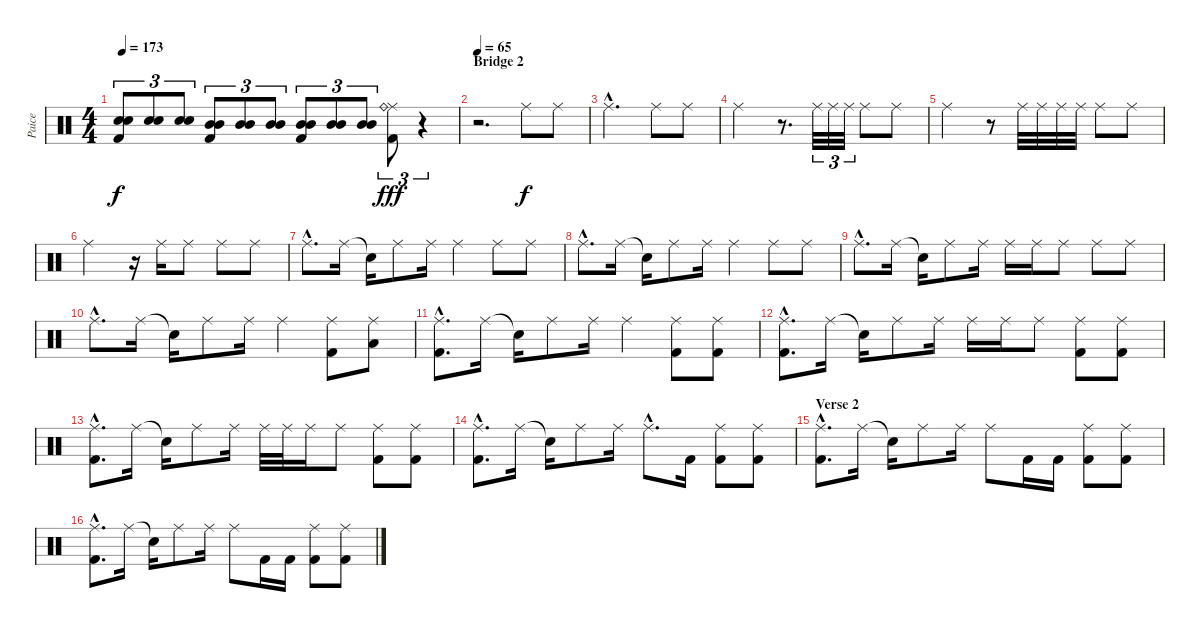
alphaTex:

\track ("Paice" "Paice") {instrument percussion}
\staff {score}
\articulation defaults
\ts (4 4)
\tempo 173
\clef neutral
\ks c
("Electric Snare (hit)" "Electric Snare (hit)" "Kick (hit) 2").8{tu (3 2) dy f} ("Electric Snare (hit)" "Electric Snare (hit)").8{tu (3 2)} ("Electric Snare (hit)" "Electric Snare (hit)").8{tu (3 2)} ("Mid Tom (hit)" "Mid Tom (hit)" "Kick (hit) 2").8{tu (3 2)} ("Mid Tom (hit)" "Mid Tom (hit)").8{tu (3 2)} ("Mid Tom (hit)" "Mid Tom (hit)").8{tu (3 2)} ("Mid Tom (hit)" "Mid Tom (hit)" "Kick (hit) 2").8{tu (3 2)} ("Mid Tom (hit)" "Mid Tom (hit)").8{tu (3 2)} ("Mid Tom (hit)" "Mid Tom (hit)").8{tu (3 2)} ("Ride (middle)" "Ride (bell)" "Kick (hit) 2").8{tu (3 2) dy fff} r.4{tu (3 2)} |
\section ("" "Bridge 2")
\tempo 65
r.2{d} "Ride (middle)".8{dy f} "Ride (middle)".8 |
"Ride (middle)"{hac}.2{d} "Ride (middle)".8 "Ride (middle)".8 |
"Ride (middle)".2 r.8{d} "Ride (middle)".32{tu (3 2)} "Ride (middle)".32{tu (3 2)} "Ride (middle)".32{tu (3 2)} "Ride (middle)".8 "Ride (middle)".8 |
"Ride (middle)".2 r.8 "Ride (middle)".32 "Ride (middle)".32 "Ride (middle)".32 "Ride (middle)".32 "Ride (middle)".8 "Ride (middle)".8 |
"Ride (middle)".2 r.16 "Ride (middle)".16 "Ride (middle)".8 "Ride (middle)".8 "Ride (middle)".8 |
"Ride (middle)"{hac}.8{d} "Ride (middle)".16 "Snare (hit)"{t}.16 "Ride (middle)".8 "Ride (middle)".16 "Ride (middle)".4 "Ride (middle)".8 "Ride (middle)".8 |
"Ride (middle)"{hac}.8{d} "Ride (middle)".16 "Snare (hit)"{t}.16 "Ride (middle)".8 "Ride (middle)".16 "Ride (middle)".4 "Ride (middle)".8 "Ride (middle)".8 |
"Ride (middle)"{hac}.8{d} "Ride (middle)".16 "Snare (hit)"{t}.16 "Ride (middle)".8 "Ride (middle)".16 "Ride (middle)".16 "Ride (middle)".16 "Ride (middle)".8 "Ride (middle)".8 "Ride (middle)".8 |
"Ride (middle)"{hac}.8{d} "Ride (middle)".16 "Snare (hit)"{t}.16 "Ride (middle)".8 "Ride (middle)".16 "Ride (middle)".4 ("Ride (middle)" "Kick (hit) 2").8 ("Ride (middle)" "Low Floor Tom (hit)").8 |
("Ride (middle)"{hac} "Kick (hit) 2"{hac}).8{d} "Ride (middle)".16 "Snare (hit)"{t}.16 "Ride (middle)".8 "Ride (middle)".16 "Ride (middle)".4 ("Ride (middle)" "Kick (hit) 2").8 ("Ride (middle)" "Kick (hit) 2").8 |
("Ride (middle)"{hac} "Kick (hit) 2"{hac}).8{d} "Ride (middle)".16 "Snare (hit)"{t}.16 "Ride (middle)".8 "Ride (middle)".16 "Ride (middle)".16 "Ride (middle)".16 "Ride (middle)".8 ("Ride (middle)" "Kick (hit) 2").8 ("Ride (middle)" "Kick (hit) 2").8 |
("Ride (middle)"{hac} "Kick (hit) 2"{hac}).8{d} "Ride (middle)".16 "Snare (hit)"{t}.16 "Ride (middle)".8 "Ride (middle)".16 "Ride (middle)".32 "Ride (middle)".32 "Ride (middle)".16 "Ride (middle)".8 ("Ride (middle)" "Kick (hit) 2").8 ("Ride (middle)" "Kick (hit) 2").8 |
("Ride (middle)"{hac} "Kick (hit) 2"{hac}).8{d} "Ride (middle)".16 "Snare (hit)"{t}.16 "Ride (middle)".8 "Ride (middle)".16 "Ride (middle)"{hac}.8{d} "Kick (hit) 2".16 ("Ride (middle)" "Kick (hit) 2").8 ("Ride (middle)" "Kick (hit) 2").8 |
\section ("" "Verse 2")
("Ride (middle)"{hac} "Kick (hit) 2"{hac}).8{d} "Ride (middle)".16 "Snare (hit)"{t}.16 "Ride (middle)".8 "Ride (middle)".16 "Ride (middle)".8 "Kick (hit) 2"{x}.16 "Kick (hit) 2".16 ("Ride (middle)" "Kick (hit) 2").8 ("Ride (middle)" "Kick (hit) 2").8 |
("Ride (middle)"{hac} "Kick (hit) 2"{hac}).8{d} "Ride (middle)".16 "Snare (hit)"{t}.16 "Ride (middle)".8 "Ride (middle)".16 "Ride (middle)".8 "Kick (hit) 2"{x}.16 "Kick (hit) 2".16 ("Ride (middle)" "Kick (hit) 2").8 ("Ride (middle)" "Kick (hit) 2").8
